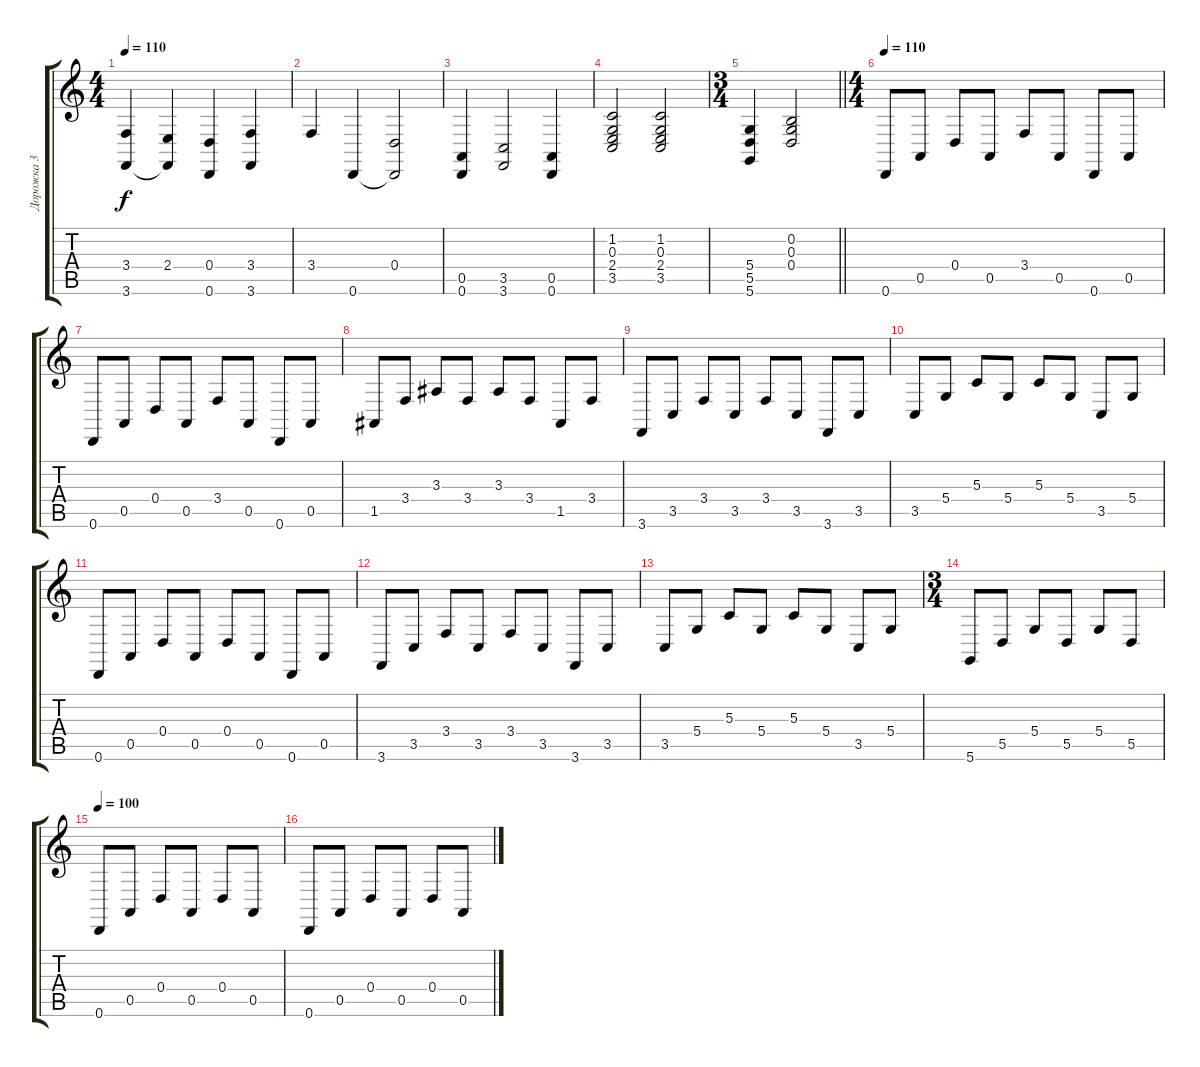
\track ("Дорожка 3" "Дорожка 3") {instrument viola}
\staff {score tabs}
\tuning (E4 B3 G3 D3 A2 D2) {hide}
\ts (4 4)
\tempo 110
\clef g2
\ks aminor
(3.4 3.6).4{dy f} (2.4 3.6{t}).4 (0.4 0.6).4 (3.4 3.6).4 |
3.4.4 0.6.4 (0.4 0.6{t}).2 |
(0.5 0.6).4 (3.5 3.6).2 (0.5 0.6).4 |
(1.2 0.3 2.4 3.5).2 (1.2 0.3 2.4 3.5).2 |
\ts (3 4)
\barLineRight lightlight
(5.4 5.5 5.6).4 (0.2 0.3 0.4).2 |
\ts (4 4)
\tempo 110
0.6.8 0.5.8 0.4.8 0.5.8 3.4.8 0.5.8 0.6.8 0.5.8 |
0.6.8 0.5.8 0.4.8 0.5.8 3.4.8 0.5.8 0.6.8 0.5.8 |
1.5.8 3.4.8 3.3.8 3.4.8 3.3.8 3.4.8 1.5.8 3.4.8 |
3.6.8 3.5.8 3.4.8 3.5.8 3.4.8 3.5.8 3.6.8 3.5.8 |
3.5.8 5.4.8 5.3.8 5.4.8 5.3.8 5.4.8 3.5.8 5.4.8 |
0.6.8 0.5.8 0.4.8 0.5.8 0.4.8 0.5.8 0.6.8 0.5.8 |
3.6.8 3.5.8 3.4.8 3.5.8 3.4.8 3.5.8 3.6.8 3.5.8 |
3.5.8 5.4.8 5.3.8 5.4.8 5.3.8 5.4.8 3.5.8 5.4.8 |
\ts (3 4)
5.6.8 5.5.8 5.4.8 5.5.8 5.4.8 5.5.8 |
\tempo 100
0.6.8 0.5.8 0.4.8 0.5.8 0.4.8 0.5.8 |
0.6.8 0.5.8 0.4.8 0.5.8 0.4.8 0.5.8
